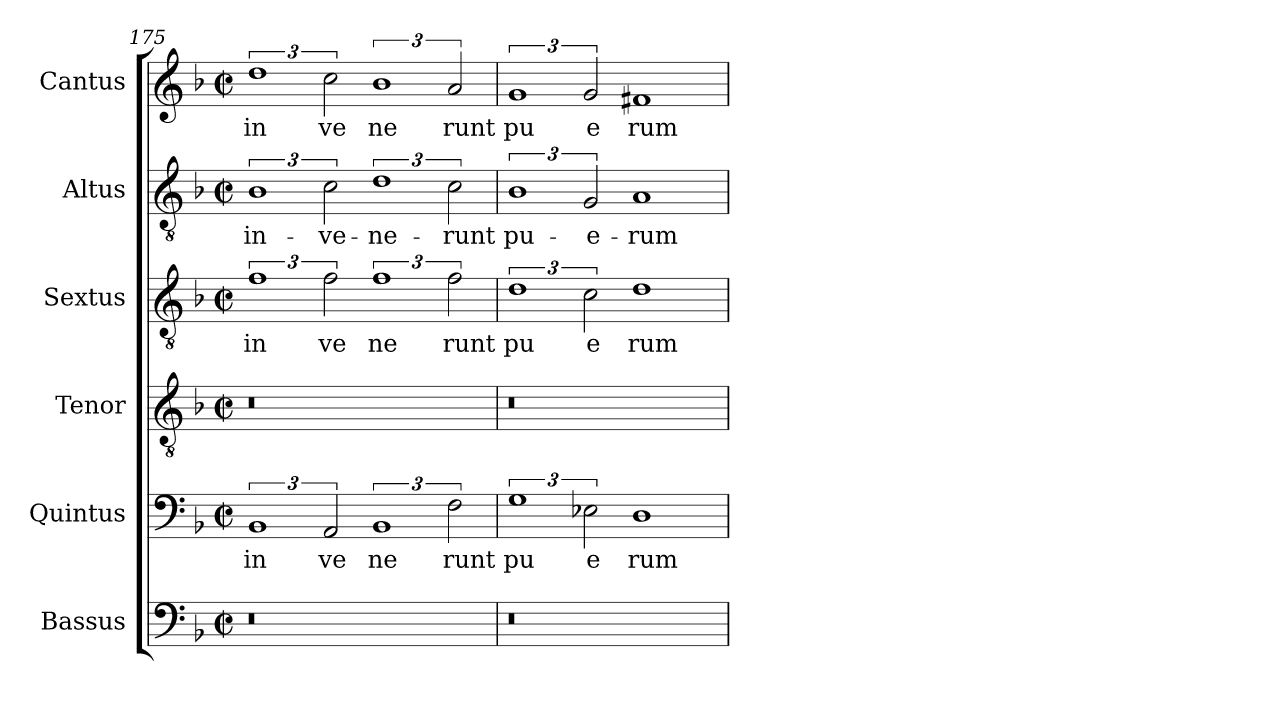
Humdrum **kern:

**kern	**kern	**text	**kern	**kern	**text	**kern	**text	**kern	**text
*part6	*part5	*part5	*part4	*part3	*part3	*part2	*part2	*part1	*part1
*staff6	*staff5	*staff5	*staff4	*staff3	*staff3	*staff2	*staff2	*staff1	*staff1
*I"Bassus	*I"Quintus	*	*I"Tenor	*I"Sextus	*	*I"Altus	*	*I"Cantus	*
*I'Bassus	*I'Quintus	*	*I'Tenor	*I'Sextus	*	*I'Altus	*	*I'Cantus	*
*clefF4	*clefF4	*	*clefGv2	*clefGv2	*	*clefGv2	*	*clefG2	*
*k[b-]	*k[b-]	*	*k[b-]	*k[b-]	*	*k[b-]	*	*k[b-]	*
*F:	*F:	*	*F:	*F:	*	*F:	*	*F:	*
*M2/2	*M2/2	*	*M2/2	*M2/2	*	*M2/2	*	*M2/2	*
*met(c|)	*met(c|)	*	*met(c|)	*met(c|)	*	*met(c|)	*	*met(c|)	*
=175	=175	=175	=175	=175	=175	=175	=175	=175	=175
!	!	!LO:LY:b:cj	!	!	!LO:LY:b:cj	!	!LO:LY:b:cj	!	!LO:LY:b:cj
0r	3%2BB-	in	0r	3%2f	in	3%2B-	in-	3%2dd	in
!	!	!LO:LY:b:cj	!	!	!LO:LY:b:cj	!	!LO:LY:b:cj	!	!LO:LY:b:cj
.	3AA/	ve	.	3f\	ve	3c\	-ve-	3cc\	ve
!	!	!LO:LY:b:cj	!	!	!LO:LY:b:cj	!	!LO:LY:b:cj	!	!LO:LY:b:cj
.	3%2BB-	ne	.	3%2f	ne	3%2d	-ne-	3%2b-	ne
!	!	!LO:LY:b:cj	!	!	!LO:LY:b:cj	!	!LO:LY:b:cj	!	!LO:LY:b:cj
.	3F\	runt	.	3f\	runt	3c\	-runt	3a/	runt
=176	=176	=176	=176	=176	=176	=176	=176	=176	=176
!	!	!LO:LY:b:cj	!	!	!LO:LY:b:cj	!	!LO:LY:b:cj	!	!LO:LY:b:cj
0r	3%2G	pu	0r	3%2d	pu	3%2B-	pu-	3%2g	pu
!	!	!LO:LY:b:cj	!	!	!LO:LY:b:cj	!	!LO:LY:b:cj	!	!LO:LY:b:cj
.	3E-X\	e	.	3c\	e	3G/	-e-	3g/	e
!	!	!LO:LY:b:cj	!	!	!LO:LY:b:cj	!	!LO:LY:b:cj	!	!LO:LY:b:cj
.	1D	rum	.	1d	rum	1A	-rum	1f#X	rum
=	=	=	=	=	=	=	=	=	=
*-	*-	*-	*-	*-	*-	*-	*-	*-	*-
